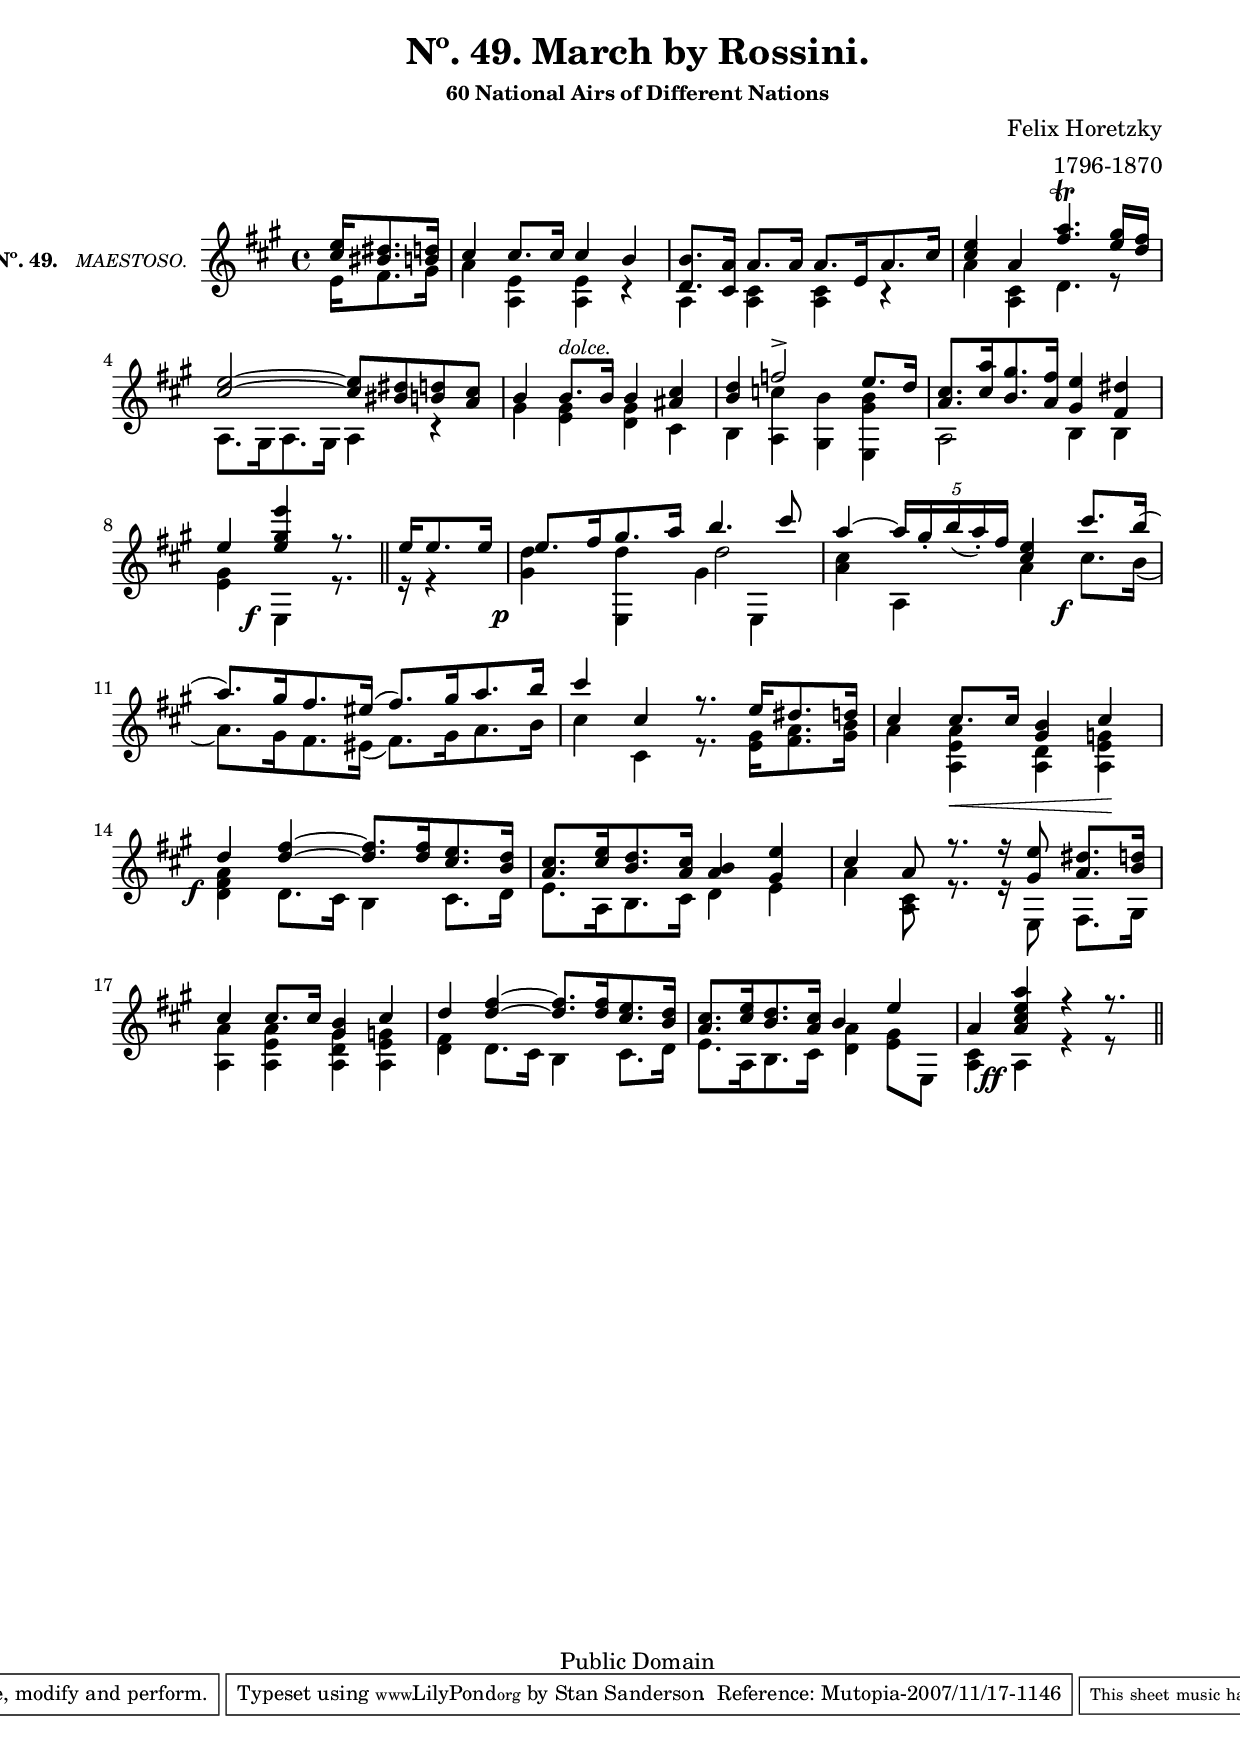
% Entered on Nov 11, 2007
\version "2.11.34"
%#(set-global-staff-size 17) 

\paper {
%	#(set-paper-size "a4")
%	#(set-paper-size "letter")
	left-margin = 0.75 \in
	line-width = 7.0 \in
	between-system-padding = #2.0
	between-system-space = #2.0
	ragged-last-bottom = ##t 
	ragged-bottom = ##f
}

\header {
	title = "Nº. 49. March by Rossini."
	subtitle = ""
	subsubtitle = "60 National Airs of Different Nations"
	composer = \markup{\column \right-align 
	{\line {Felix Horetzky} 1796-1870}}
	meter = ""
% MUTOPIA
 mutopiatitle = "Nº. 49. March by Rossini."
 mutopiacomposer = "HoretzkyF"
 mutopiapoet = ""
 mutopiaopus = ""
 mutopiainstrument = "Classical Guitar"
 date = "unk"
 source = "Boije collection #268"
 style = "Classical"
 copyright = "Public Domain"
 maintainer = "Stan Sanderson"
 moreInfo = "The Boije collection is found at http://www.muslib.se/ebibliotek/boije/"
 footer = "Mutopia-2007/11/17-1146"
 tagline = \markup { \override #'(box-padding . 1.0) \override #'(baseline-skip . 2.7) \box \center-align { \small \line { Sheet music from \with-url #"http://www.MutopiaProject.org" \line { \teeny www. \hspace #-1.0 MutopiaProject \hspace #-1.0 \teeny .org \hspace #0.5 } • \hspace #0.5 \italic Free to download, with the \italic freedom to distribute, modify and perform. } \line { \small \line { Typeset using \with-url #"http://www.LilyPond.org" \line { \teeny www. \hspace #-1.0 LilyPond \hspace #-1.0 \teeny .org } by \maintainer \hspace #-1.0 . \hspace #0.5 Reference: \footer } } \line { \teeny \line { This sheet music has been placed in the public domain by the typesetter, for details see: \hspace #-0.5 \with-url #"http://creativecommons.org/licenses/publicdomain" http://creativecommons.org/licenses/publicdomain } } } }
}

%%%%%%%%%%%%%%%%%%%%%%%%%%%%%%%%%%%%
%%
%% Source & comments
%%	
%%  	Felix Horetzky was born in Horyszów Ruski, Poland, January 1, 1796.
%%	Little is known about he came to the guitar. He traveled to Vienna
%%	to study under master guitarrist, Mauro Giuliani. He traveled
%%  	extensively in Europe as a concert performer and teacher. He wrote
%%  	between 100 and 150 pieces for the guitar. He died in Edinburgh
%%  	on October 6, 1870.
%%
%%	This piece is from #268, "60 National Airs of Different Nations",
%%	in the Boije collection and is in the public domain.
%%	
%%	<http://www.muslib.se/ebibliotek/boije/>
%%	Publisher: Chappell (London), no date given.
%%
%%	Carl Boije (1849-1923) was an amateur guitarist whose vast collection
%%	was donated to the State Library of Sweden after his death.
%%
%%	The dynamic markings for the most part follow the original score; obvious
%%	notation errors have been corrected.
%%
%%%%%%%%%%%%%%%%%%%%%%%%%%%%%%%%%%%%

\include "english.ly"

%%%% shortcuts

dol = \markup { \smaller\italic "dolce."}
cres = \markup{\smaller\italic"cresc:"}
cress = \markup{\tiny\smaller\italic"cresc:"}
espr = \markup{\smaller\italic"espres:"}
rit = \markup{\smaller\italic"ritard:"}
atem = \markup{\smaller\italic"a tempo:"}
smz = \markup{\smaller\italic"smorz:"} % smorzando
showTup = { \override TupletNumber #'transparent = ##f
		\override TupletBracket #'transparent = ##f }
hideTup = { \override TupletNumber #'transparent = ##t
		\override TupletBracket #'transparent = ##t }
seg = \markup {\smaller \smaller \musicglyph #"scripts.segno"}
cod = \markup {\smaller \vcenter "to" \hspace #0.7 \smaller \vcenter \musicglyph #"scripts.coda"}
toseg = \markup { \bold \vcenter "to" \hspace #0.7 \vcenter \smaller \musicglyph #"scripts.segno" }
fin = \markup {\smaller \smaller \bold \italic "Fine."}		
I = \once \override NoteColumn #'ignore-collision = ##t
sdu = \once \override Stem #'direction = #UP
sdd = \once \override Stem #'direction = #DOWN

%% End shortcuts


%%%%%%%%%%
%% Reminders
%
%    \once \override DynamicText #'extra-offset = #'(-3.75 . 5.5)
%    \once \override TextScript #'extra-offset = #'( 0.8 . -2.3 )
%    \once \override Stem #'length-fraction = #0.8
%    \once \override Beam #'positions = #'(-2.2 . -3.0)
%
%%%%%%%%%%

upper = \relative c''{
	\set Staff.instrumentName=\markup{ \center-align 
	{\smaller\bold "Nº. 49.  " \smaller\smaller\italic "MAESTOSO.  " 
	}}
	\partial 16*5 <e cs>16[ <ds bs>8. <d b>16] |
	cs4 cs8. cs16 cs4 b |
	<b d,>8. <a cs,>16 a8. a16 a8.[ e16 a8. cs16] |
	<e cs>4 a, <a' fs>4.\trill <gs e>16 <fs d>16 |
	<e cs>2 ~ <e cs>8[ <ds bs> <d b> <cs a>] |
	b4 b8.^\dol b16 b4 <cs as> |
	<d b> f2-> e8. d16 |
	<cs a>8.[ <a' cs,>16 <gs b,>8. <fs a,>16] <e gs,>4 <ds fs,> |
	e <e' gs, e> r8. \bar "||"
	
	e,16[ e8. e16] |
	e8.[ fs16 gs8. a16] <<{b4. cs8}\\
		{\override Voice.NoteColumn  #'force-hshift = #0.4 d,2}>> |
	a'4 ~ \times 4/5 {\slurDown a16[ gs_. b( a)_. fs]}\slurUp 
		<e cs>4 cs'8. b16 ( |
	a8.[) gs16 fs8. es16(] fs8.)[ gs16 a8. b16] |
	cs4 cs, r8. e16[ ds8. d16] |
	cs4 cs8. cs16 <b gs>4 cs |
	d <fs d> ~ <fs d>8.[ <fs d>16 <e cs>8. <d b>16] |
	<cs a>8.[ <e cs>16 <d b>8. <cs a>16] <b a>4 <e gs,> |
	cs4 a8 r8. r16 <e' gs,>8 <ds a>8. <d b>16 |
	cs4 cs8. cs16 <b gs>4 cs |
	d <fs d> ~ <fs d>8.[ <fs d>16 <e cs>8. <d b>16] |
	<cs a>8.[ <e cs>16 <d b>8. <cs a>16] b4 e |
	a, <a' e cs a> r r8.
	
}


lower = \relative c' { 
	\override Staff.NoteCollision 
	#'merge-differently-headed = ##t
	\set fingeringOrientations = #'(left)
	\partial 16*5 e16[ fs8. gs16] |
	a4 <e a,> <e a,>  r |
	a, <cs a> <cs a> r |
	a' \once \override DynamicText #'extra-offset = #'(-3.0 . 2.5) 
		<cs, a> d4. r8 |
	a8.[ gs16 a8. gs16] a4 r |
	gs' <gs e> <gs d> cs, |
	b <c' a,> <b gs,> <b gs e,> |
	a,2 b4 b |
	<gs' e> \once \override DynamicText #'extra-offset = #'(-3.0 . 2.5)
		e,_\f r8. 
		
	r16 r4 |
	\once \override DynamicText #'extra-offset = #'(-2.5 . 0.0)
	<d'' gs,>4_\p <d e,,> gs, e, |
	<cs'' a> a, a'
	\once \override DynamicText #'extra-offset = #'(-2.5 . 0.5)
		cs8._\f b16( |
	a8.)[ gs16 fs8. es16]( fs8.)[ gs16 a8. b16] |
	cs4 cs, r8. <gs'e>16[ <a fs>8. <b gs>16] |
	a4 <a e a,>_\< <d, a> <g e a,>\! |
	\once \override DynamicText #'extra-offset = #'(-3.0 . 2.5)
	<a fs d>_\f d,8. cs16 b4 cs8. d16 |
	e8.[ a,16 b8. cs16] d4 e |
	a <cs, a>8 r8. r16 e,8 fs8. gs16 |
	<a' a,>4 <a e a,> <gs d a> <g e a,> |
	<fs d> d8. cs16 b4 cs8. d16 |
	e8.[ a,16 b8. cs16] <a' d,>4 <gs e>8 e, |
	<cs' a>4 \once \override DynamicText #'extra-offset = #'(-3.0 . 2.5)
		a_\ff r4 r8
	
	
}

staffClassicalGuitar = \new Staff  {
		\time 4/4
		\key a \major
		\set Staff.connectArpeggios = ##t
		\set Staff.midiInstrument="acoustic guitar (nylon)"
		<<
			\new Voice = A { \voiceOne  \upper }
			\new Voice = C { \voiceFour  \lower }
		>>
		\bar "||"   %%  "|."
}

\score { 
		<<
			\staffClassicalGuitar
		>>
		}
		
\layout  {\context {
   \Staff
   \consists Span_arpeggio_engraver
 } }

\score {
	\unfoldRepeats
	\staffClassicalGuitar
	\midi {
		\context {
			\Score
			tempoWholesPerMinute = #(ly:make-moment 72 4)
		}
		\context {
			\Voice
			\remove "Dynamic_performer"
	    }
    }
}
